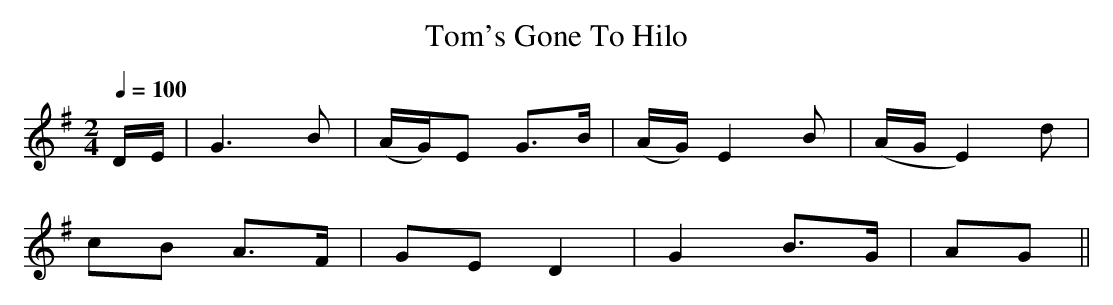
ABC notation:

X:1
T:Tom's Gone To Hilo
M:2/4
L:1/16
Q:1/4=100
K:G
DE|\
G6 B2|(AG)E2 G3B|(AG)E4 B2|(AG E4)d2|
c2B2 A3F|G2E2 D4|G4 B3G|A2G2||
